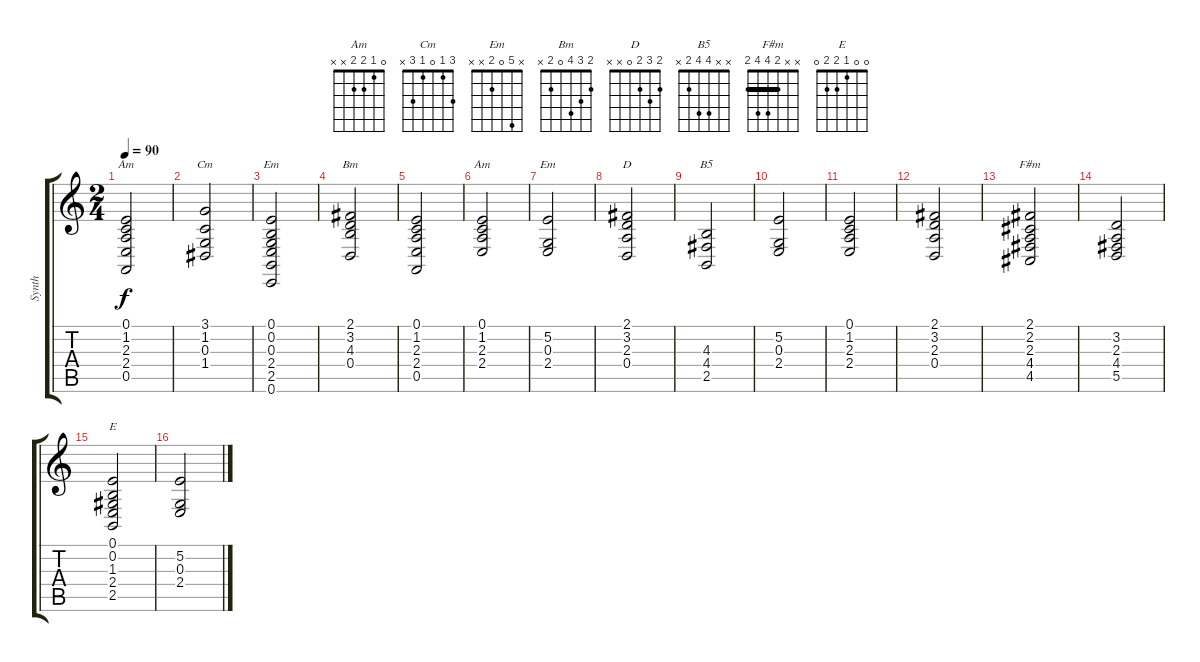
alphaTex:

\track ("Synth" "Synth") {instrument stringensemble1}
\staff {score tabs}
\tuning (E4 B3 G3 D3 A2 E2) {hide}
\chord ("Am" 0 1 2 2 0 x)
\chord ("Cm" 3 1 0 1 3 x)
\chord ("Em" 0 0 0 2 2 0)
\chord ("Bm" 2 3 4 0 2 x)
\chord ("Am" 0 1 2 2 x x)
\chord ("Em" x 5 0 2 x x)
\chord ("D" 2 3 2 0 x x)
\chord ("B5" x x 4 4 2 x)
\chord ("F#m" x x 2 4 4 2) {barre 2}
\chord ("E" 0 0 1 2 2 0)
\ts (2 4)
\tempo 90
\clef g2
\ks c
(0.1 1.2 2.3 2.4 0.5).2{ch "Am" dy f} |
(3.1 1.2 0.3 1.4).2{ch "Cm"} |
(0.1 0.2 0.3 2.4 2.5 0.6).2{ch "Em"} |
(2.1 3.2 4.3 0.4).2{ch "Bm"} |
(0.1 1.2 2.3 2.4 0.5).2 |
(0.1 1.2 2.3 2.4).2{ch "Am"} |
(5.2 0.3 2.4).2{ch "Em"} |
(2.1 3.2 2.3 0.4).2{ch "D"} |
(4.3 4.4 2.5).2{ch "B5"} |
(5.2 0.3 2.4).2 |
(0.1 1.2 2.3 2.4).2 |
(2.1 3.2 2.3 0.4).2 |
(2.1 2.2 2.3 4.4 4.5).2{ch "F#m"} |
(3.2 2.3 4.4 5.5).2 |
(0.1 0.2 1.3 2.4 2.5).2{ch "E"} |
(5.2 0.3 2.4).2
